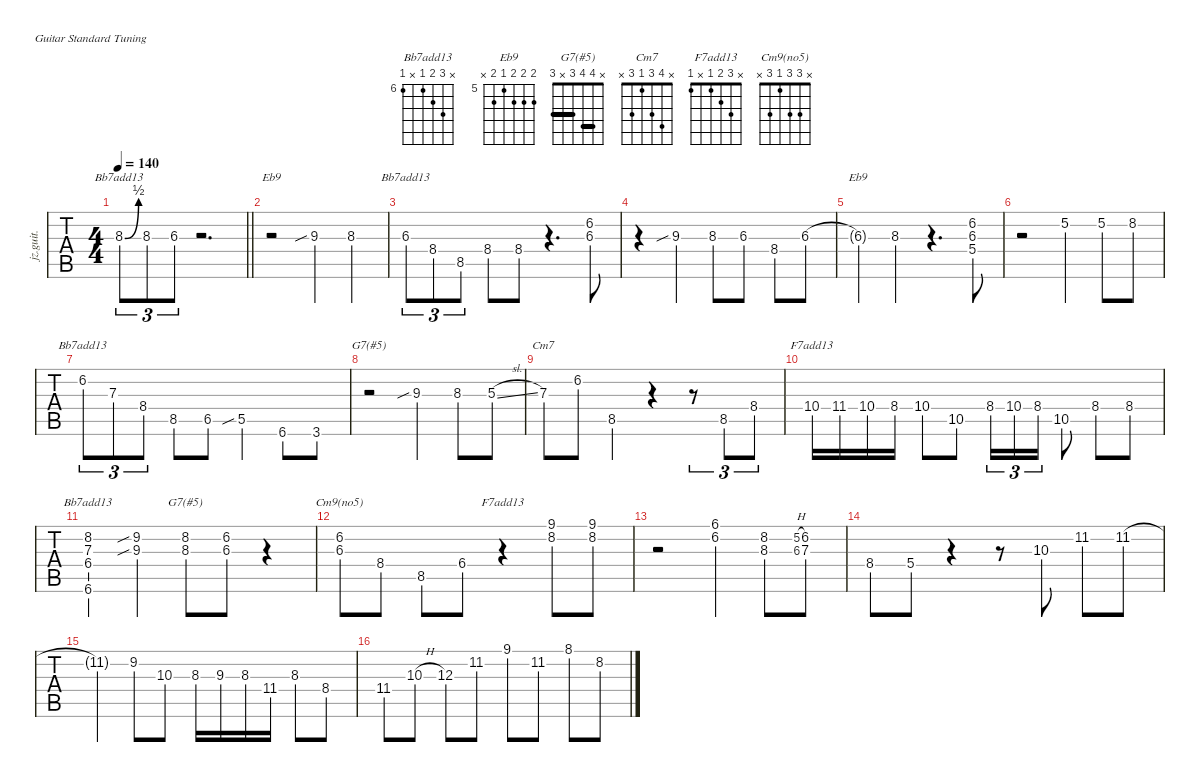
\defaultSystemsLayout 4
\hideDynamics
\bracketExtendMode nobrackets
\otherSystemsTrackNameOrientation horizontal
\track ("Solo" "jz.guit.") {instrument electricguitarjazz}
\staff {tabs}
\tuning (E4 B3 G3 D3 A2 E2)
\chord ("Bb7add13" x 8 7 6 x 6) {firstfret 6}
\chord ("Eb9" 6 6 6 5 6 x) {firstfret 5}
\chord ("G7(#5)" x 4 4 3 x 3) {showfingering false barre (3 4)}
\chord ("Cm7" x 4 3 1 3 x)
\chord ("F7add13" x 3 2 1 x 1) {showfingering false}
\chord ("Cm9(no5)" x 3 3 1 3 x)
\ts (4 4)
\tempo 140
\clef g2
\barLineRight lightlight
\ks bb
8.3{be (bend 0 0 8.4 2) acc b}.8{tu (3 2) ch "Bb7add13" dy mf instrument electricguitarjazz beam Down} 8.3{acc b}.8{tu (3 2) beam Down} 6.3{acc b}.8{tu (3 2) beam Down} r.2{d beam Down} |
r.2{ch "Eb9" beam Down} 9.3{sib acc forcenatural}.4{beam Down} 8.3{acc b}.4{beam Down} |
6.3{acc b}.8{tu (3 2) ch "Bb7add13" beam Up} 8.4{acc b}.8{tu (3 2) beam Up} 8.5{acc forcenatural}.8{tu (3 2) beam Up} 8.4{acc b}.8{beam Up} 8.4{acc b}.8{beam Up} r.4{d beam Up} (6.3{acc b} 6.2{acc forcenatural}).8{beam Down} |
r.4{beam Down} 9.3{sib acc forcenatural}.4{beam Down} 8.3{acc b}.8{beam Down} 6.3{acc b}.8{beam Down} 8.4{acc b}.8{beam Down} 6.3{acc b}.8{beam Down} |
6.3{t acc b}.4{ch "Eb9" beam Down} 8.3{acc b}.4{beam Down} r.4{d beam Down} (6.2{acc forcenatural} 6.3{acc b} 5.4{acc forcenatural}).8{beam Down} |
r.2{beam Down} 5.2{acc forcenatural}.4{beam Down} 5.2{acc forcenatural}.8{beam Down} 8.2{acc forcenatural}.8{beam Down} |
6.2{acc forcenatural}.8{tu (3 2) ch "Bb7add13" beam Down} 7.3{acc forcenatural}.8{tu (3 2) beam Down} 8.4{acc b}.8{tu (3 2) beam Down} 8.5{acc forcenatural}.8{beam Up} 6.5{acc b}.8{beam Up} 5.5{sib acc forcenatural}.4{beam Up} 6.6{acc b}.8{beam Up} 3.6{acc forcenatural}.8{beam Up} |
r.2{ch "G7(#5)" beam Down} 9.3{sib acc forcenatural}.4{beam Down} 8.3{acc b}.8{beam Down} 5.3{sl acc forcenatural}.8{beam Down} |
7.3{acc forcenatural}.8{ch "Cm7" beam Down} 6.2{acc forcenatural}.8{beam Down} 8.5{acc forcenatural}.4{beam Up} r.4{beam Up} r.8{tu (3 2) beam Up} 8.5{acc forcenatural}.8{tu (3 2) beam Up} 8.4{acc b}.8{tu (3 2) beam Up} |
10.4{acc forcenatural}.16{ch "F7add13" beam Down} 11.4{acc b}.16{beam Down} 10.4{acc forcenatural}.16{beam Down} 8.4{acc b}.16{beam Down} 10.4{acc forcenatural}.8{beam Up} 10.5{acc forcenatural}.8{beam Up} 8.4{acc b}.16{tu (3 2) beam Down} 10.4{acc forcenatural}.16{tu (3 2) beam Down} 8.4{acc b}.16{tu (3 2) beam Down} 10.5{acc forcenatural}.8{beam Up} 8.4{acc b}.8{beam Up} 8.4{acc b}.8{beam Up} |
(6.6{acc b} 6.4{acc b} 7.3{acc forcenatural} 8.2{acc forcenatural}).4{ch "Bb7add13" beam Up} (9.2{sib acc b} 9.3{sib acc forcenatural}).4{beam Down} (8.2{acc forcenatural} 8.3{acc b}).8{ch "G7(#5)" beam Down} (6.3{acc b} 6.2{acc forcenatural}).8{beam Down} r.4{beam Down} |
(6.2{acc forcenatural} 6.3{acc b}).8{ch "Cm9(no5)" beam Down} 8.4{acc b}.8{beam Down} 8.5{acc forcenatural}.8{beam Up} 6.4{acc b}.8{beam Up} r.4{ch "F7add13" beam Up} (8.2{acc forcenatural} 9.1{acc b}).8{beam Down} (8.2{acc forcenatural} 9.1{acc b}).8{beam Down} |
r.2{beam Down} (6.1{acc b} 6.2{acc forcenatural}).4{beam Down} (8.2{acc forcenatural} 8.3{acc b}).8{beam Down} (5.2{h acc forcenatural} 6.3{h acc b}).8{gr beam Up} (6.2{acc forcenatural} 7.3{acc forcenatural}).8{beam Down} |
8.4{acc b}.8{beam Up} 5.4{acc forcenatural}.8{beam Up} r.4{beam Up} r.8{beam Up} 10.3{acc forcenatural}.8{beam Down} 11.2{acc b}.8{beam Down} 11.2{acc b}.8{beam Down} |
11.2{t acc b}.4{beam Down} 9.2{acc b}.8{beam Down} 10.3{acc forcenatural}.8{beam Down} 8.3{acc b}.16{beam Down} 9.3{acc forcenatural}.16{beam Down} 8.3{acc b}.16{beam Down} 11.4{acc b}.16{beam Down} 8.3{acc b}.8{beam Down} 8.4{acc b}.8{beam Down} |
11.4{acc b}.8{beam Down} 10.3{h acc forcenatural}.8{beam Down} 12.3{acc forcenatural}.8{beam Down} 11.2{acc b}.8{beam Down} 9.1{acc b}.8{beam Down} 11.2{acc b}.8{beam Down} 8.1{acc forcenatural}.8{beam Down} 8.2{acc forcenatural}.8{beam Down}
